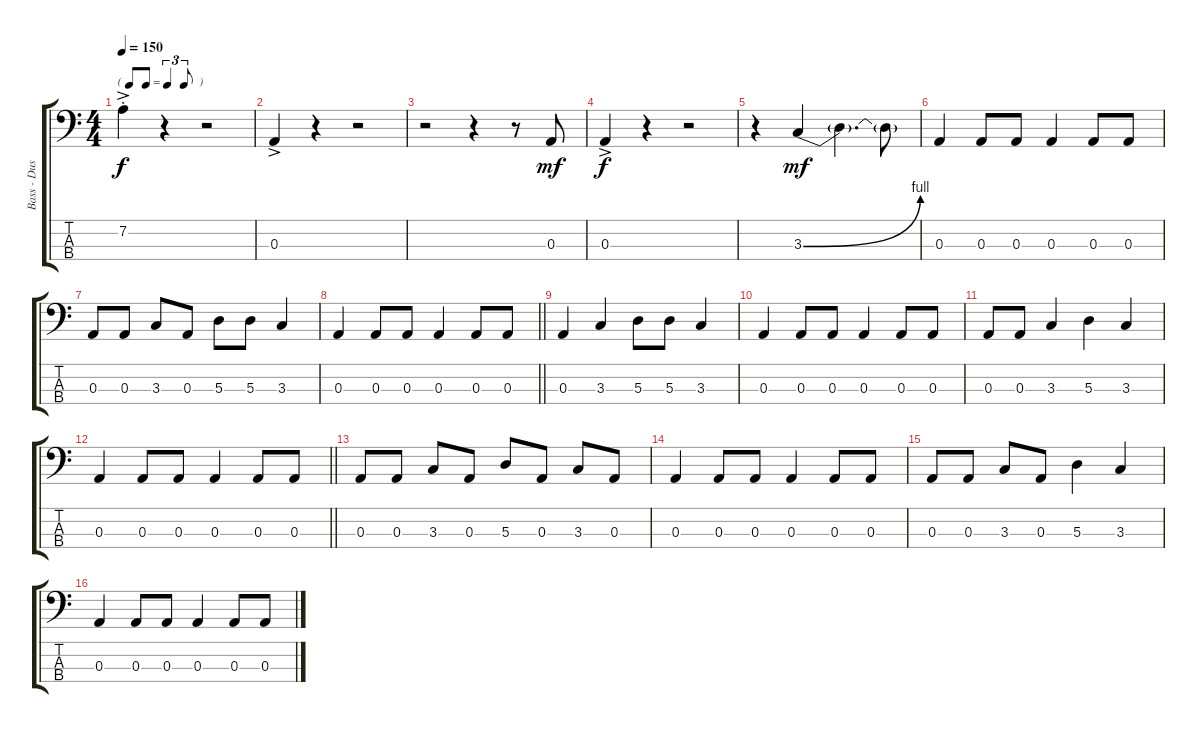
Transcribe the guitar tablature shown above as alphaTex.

\track ("Bass - Dusty Hill" "Bass - Dus") {instrument electricbassfinger}
\staff {score tabs}
\tuning (G2 D2 A1 E1) {hide}
\ts (4 4)
\tf triplet8th
\tempo 150
\clef f4
\ks c
7.2{ac st}.4{dy f} r.4 r.2 |
0.3{ac}.4 r.4 r.2 |
r.2 r.4 r.8 0.3.8{dy mf} |
0.3{ac}.4{dy f} r.4 r.2 |
r.4 3.3{be (bend 0 0 60 4)}.4{dy mf} 3.3{t}.4{d} 3.3{t}.8 |
0.3.4 0.3.8 0.3.8 0.3.4 0.3.8 0.3.8 |
0.3.8 0.3.8 3.3.8 0.3.8 5.3.8 5.3.8 3.3.4 |
\barLineRight lightlight
0.3.4 0.3.8 0.3.8 0.3.4 0.3.8 0.3.8 |
0.3.4 3.3.4 5.3.8 5.3.8 3.3.4 |
0.3.4 0.3.8 0.3.8 0.3.4 0.3.8 0.3.8 |
0.3.8 0.3.8 3.3.4 5.3.4 3.3.4 |
\barLineRight lightlight
0.3.4 0.3.8 0.3.8 0.3.4 0.3.8 0.3.8 |
0.3.8 0.3.8 3.3.8 0.3.8 5.3.8 0.3.8 3.3.8 0.3.8 |
0.3.4 0.3.8 0.3.8 0.3.4 0.3.8 0.3.8 |
0.3.8 0.3.8 3.3.8 0.3.8 5.3.4 3.3.4 |
0.3.4 0.3.8 0.3.8 0.3.4 0.3.8 0.3.8
